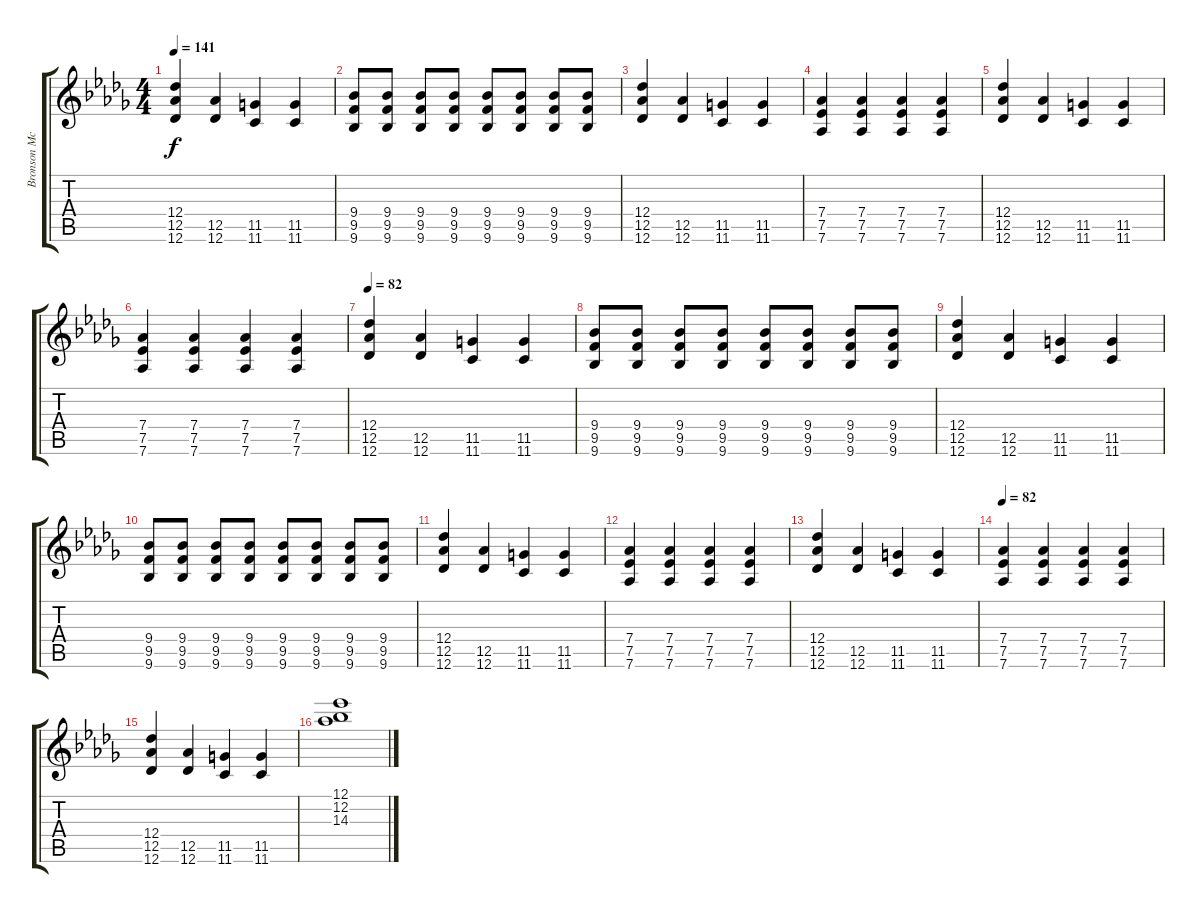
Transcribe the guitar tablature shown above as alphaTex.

\track ("Bronson McDowall (Dropped D Guitar)" "Bronson Mc") {instrument distortionguitar}
\staff {score tabs}
\tuning (Eb4 Bb3 Gb3 Db3 Ab2 Db2) {hide}
\ts (4 4)
\tempo 141
\clef g2
\ks db
(12.4 12.5 12.6).4{dy f} (12.5 12.6).4 (11.5 11.6).4 (11.5 11.6).4 |
(9.4 9.5 9.6).8 (9.4 9.5 9.6).8 (9.4 9.5 9.6).8 (9.4 9.5 9.6).8 (9.4 9.5 9.6).8 (9.4 9.5 9.6).8 (9.4 9.5 9.6).8 (9.4 9.5 9.6).8 |
(12.4 12.5 12.6).4 (12.5 12.6).4 (11.5 11.6).4 (11.5 11.6).4 |
(7.4 7.5 7.6).4 (7.4 7.5 7.6).4 (7.4 7.5 7.6).4 (7.4 7.5 7.6).4 |
(12.4 12.5 12.6).4 (12.5 12.6).4 (11.5 11.6).4 (11.5 11.6).4 |
(7.4 7.5 7.6).4 (7.4 7.5 7.6).4 (7.4 7.5 7.6).4 (7.4 7.5 7.6).4 |
\tempo 82
(12.4 12.5 12.6).4 (12.5 12.6).4 (11.5 11.6).4 (11.5 11.6).4 |
(9.4 9.5 9.6).8 (9.4 9.5 9.6).8 (9.4 9.5 9.6).8 (9.4 9.5 9.6).8 (9.4 9.5 9.6).8 (9.4 9.5 9.6).8 (9.4 9.5 9.6).8 (9.4 9.5 9.6).8 |
(12.4 12.5 12.6).4 (12.5 12.6).4 (11.5 11.6).4 (11.5 11.6).4 |
(9.4 9.5 9.6).8{volume 6 instrument distortionguitar} (9.4 9.5 9.6).8 (9.4 9.5 9.6).8 (9.4 9.5 9.6).8 (9.4 9.5 9.6).8 (9.4 9.5 9.6).8 (9.4 9.5 9.6).8 (9.4 9.5 9.6).8 |
(12.4 12.5 12.6).4 (12.5 12.6).4 (11.5 11.6).4 (11.5 11.6).4 |
(7.4 7.5 7.6).4 (7.4 7.5 7.6).4 (7.4 7.5 7.6).4 (7.4 7.5 7.6).4 |
(12.4 12.5 12.6).4 (12.5 12.6).4 (11.5 11.6).4 (11.5 11.6).4 |
\tempo 82
(7.4 7.5 7.6).4 (7.4 7.5 7.6).4 (7.4 7.5 7.6).4 (7.4 7.5 7.6).4 |
(12.4 12.5 12.6).4 (12.5 12.6).4 (11.5 11.6).4 (11.5 11.6).4 |
(12.1 12.2 14.3).1
